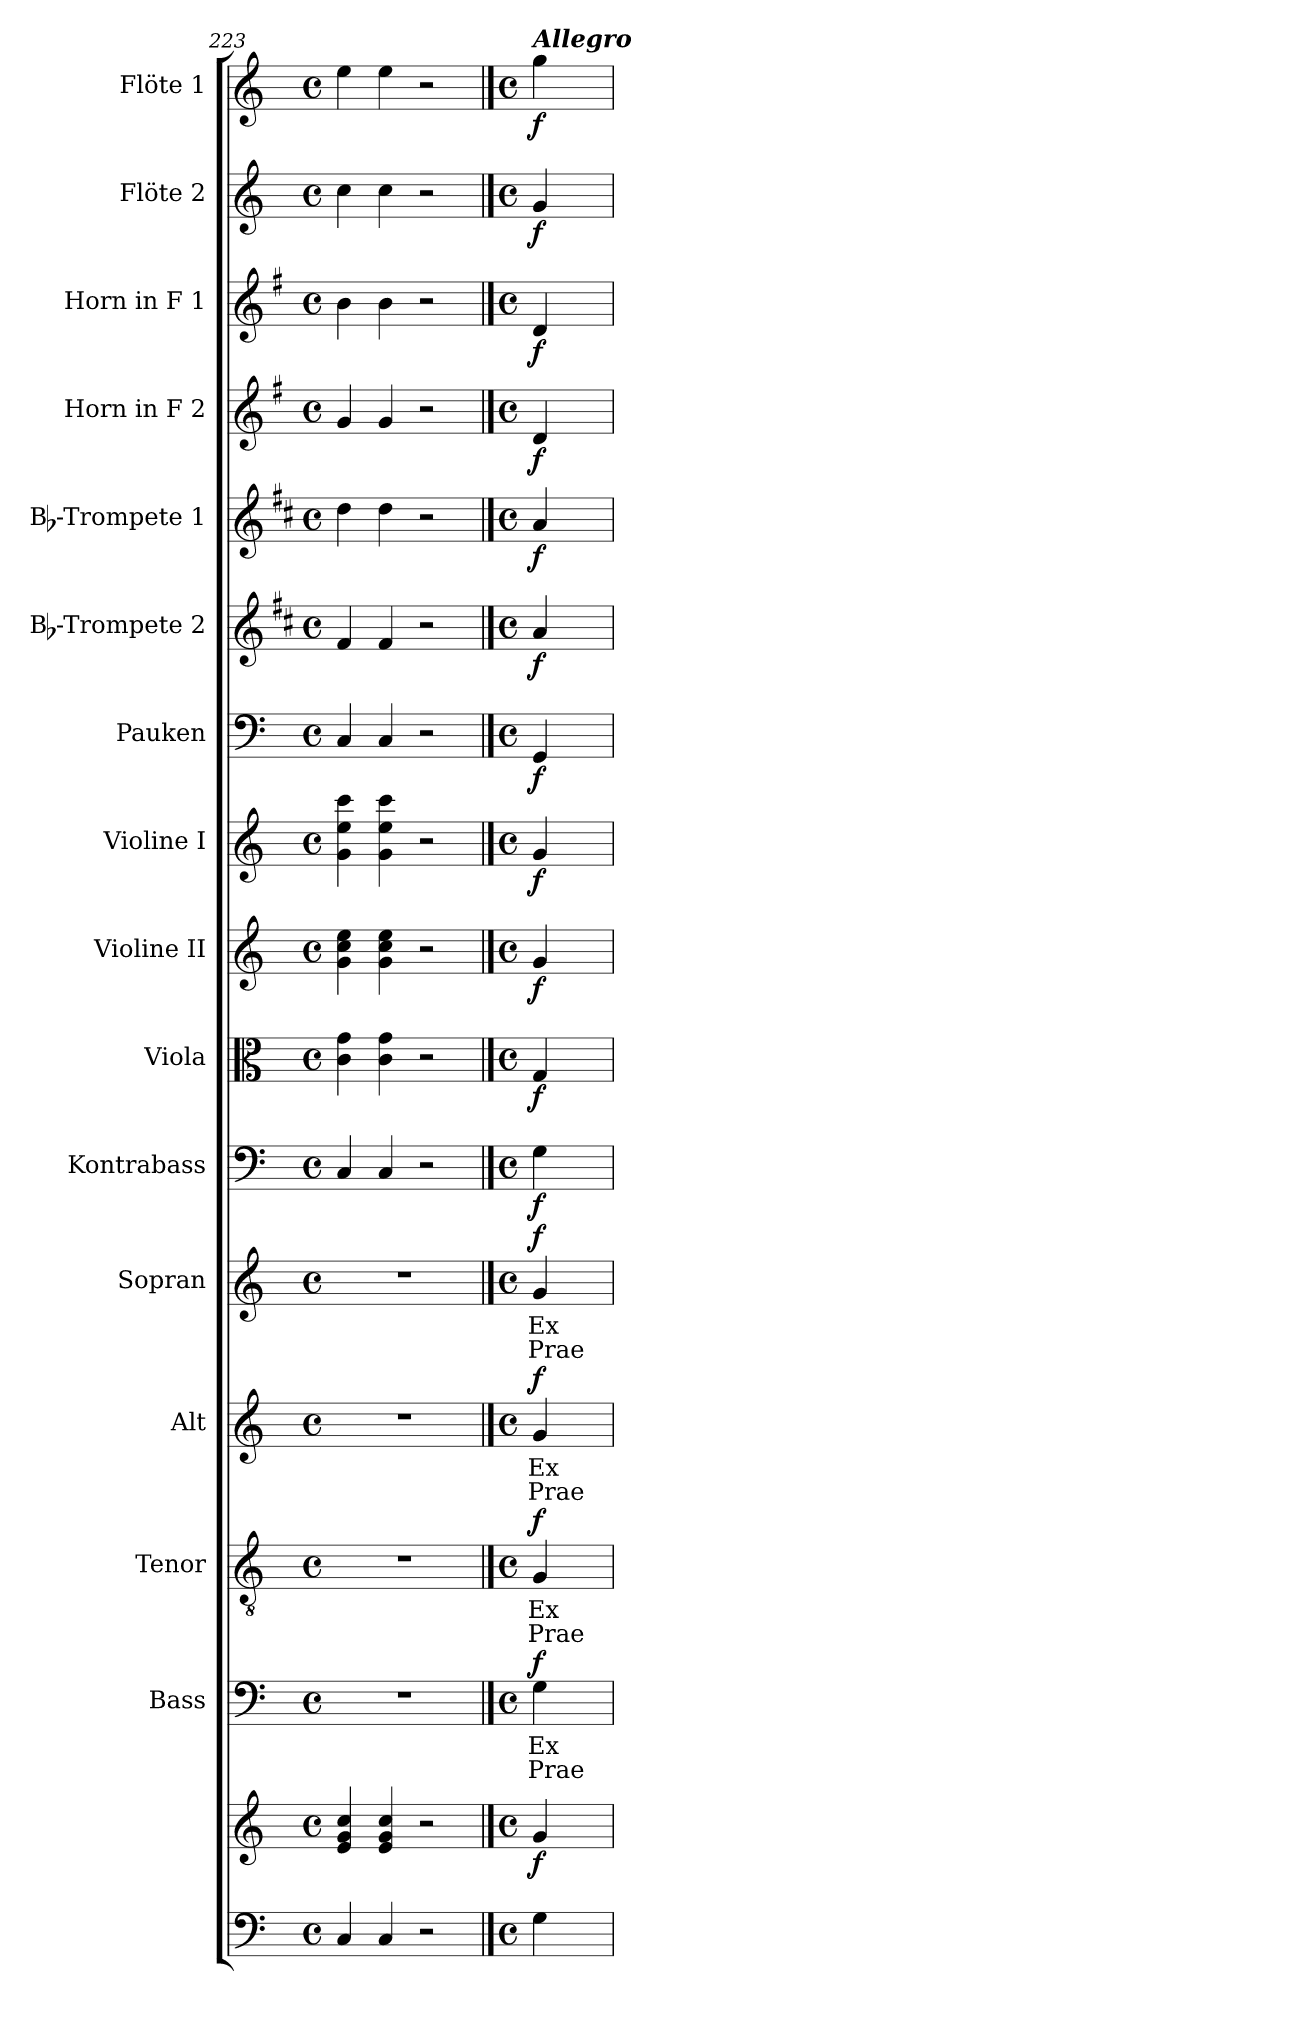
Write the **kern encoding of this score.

**kern	**kern	**dynam	**kern	**text	**text	**dynam	**kern	**text	**text	**dynam	**kern	**text	**text	**dynam	**kern	**text	**text	**dynam	**kern	**dynam	**kern	**dynam	**kern	**dynam	**kern	**dynam	**kern	**dynam	**kern	**dynam	**kern	**dynam	**kern	**dynam	**kern	**dynam	**kern	**dynam	**kern	**dynam
*part16	*part16	*part16	*part15	*part15	*part15	*part15	*part14	*part14	*part14	*part14	*part13	*part13	*part13	*part13	*part12	*part12	*part12	*part12	*part11	*part11	*part10	*part10	*part9	*part9	*part8	*part8	*part7	*part7	*part6	*part6	*part5	*part5	*part4	*part4	*part3	*part3	*part2	*part2	*part1	*part1
*staff17	*staff16	*staff16/17	*staff15	*staff15	*staff15	*staff15	*staff14	*staff14	*staff14	*staff14	*staff13	*staff13	*staff13	*staff13	*staff12	*staff12	*staff12	*staff12	*staff11	*staff11	*staff10	*staff10	*staff9	*staff9	*staff8	*staff8	*staff7	*staff7	*staff6	*staff6	*staff5	*staff5	*staff4	*staff4	*staff3	*staff3	*staff2	*staff2	*staff1	*staff1
*	*	*	*I"Bass	*	*	*	*I"Tenor	*	*	*	*I"Alt	*	*	*	*I"Sopran	*	*	*	*I"Kontrabass	*	*I"Viola	*	*I"Violine II	*	*I"Violine I	*	*I"Pauken	*	*I"Bb-Trompete 2	*	*I"Bb-Trompete 1	*	*I"Horn in F 2	*	*I"Horn in F 1	*	*I"Flöte 2	*	*I"Flöte 1	*
*	*	*	*I'B.	*	*	*	*I'T.	*	*	*	*I'A.	*	*	*	*I'S.	*	*	*	*I'Kb.	*	*I'Vla.	*	*I'Vl. II	*	*I'Vl. I	*	*I'Pk.	*	*I'Bb Trp. 2	*	*I'Bb Trp. 1	*	*	*	*	*	*I'Fl. 2	*	*I'Fl. 1	*
*clefF4	*clefG2	*	*clefF4	*	*	*	*clefGv2	*	*	*	*clefG2	*	*	*	*clefG2	*	*	*	*clefF4	*	*clefC3	*	*clefG2	*	*clefG2	*	*clefF4	*	*clefG2	*	*clefG2	*	*clefG2	*	*clefG2	*	*clefG2	*	*clefG2	*
*	*	*	*	*	*	*	*	*	*	*	*	*	*	*	*	*	*	*	*ITrd7c12	*	*	*	*	*	*	*	*	*	*ITrd1c2	*	*ITrd1c2	*	*ITrd4c7	*	*ITrd4c7	*	*	*	*	*
*k[]	*k[]	*	*k[]	*	*	*	*k[]	*	*	*	*k[]	*	*	*	*k[]	*	*	*	*k[]	*	*k[]	*	*k[]	*	*k[]	*	*k[]	*	*k[]	*	*k[]	*	*k[]	*	*k[]	*	*k[]	*	*k[]	*
*C:	*C:	*	*C:	*	*	*	*C:	*	*	*	*C:	*	*	*	*C:	*	*	*	*C:	*	*C:	*	*C:	*	*C:	*	*C:	*	*C:	*	*C:	*	*C:	*	*C:	*	*C:	*	*C:	*
*M4/4	*M4/4	*	*M4/4	*	*	*	*M4/4	*	*	*	*M4/4	*	*	*	*M4/4	*	*	*	*M4/4	*	*M4/4	*	*M4/4	*	*M4/4	*	*M4/4	*	*M4/4	*	*M4/4	*	*M4/4	*	*M4/4	*	*M4/4	*	*M4/4	*
*met(c)	*met(c)	*	*met(c)	*	*	*	*met(c)	*	*	*	*met(c)	*	*	*	*met(c)	*	*	*	*met(c)	*	*met(c)	*	*met(c)	*	*met(c)	*	*met(c)	*	*met(c)	*	*met(c)	*	*met(c)	*	*met(c)	*	*met(c)	*	*met(c)	*
=223	=223	=223	=223	=223	=223	=223	=223	=223	=223	=223	=223	=223	=223	=223	=223	=223	=223	=223	=223	=223	=223	=223	=223	=223	=223	=223	=223	=223	=223	=223	=223	=223	=223	=223	=223	=223	=223	=223	=223	=223
4C/	4e/ 4g/ 4cc/	.	1r	.	.	.	1r	.	.	.	1r	.	.	.	1r	.	.	.	4CC/	.	4c\ 4g\	.	4g\ 4cc\ 4ee\	.	4g\ 4ee\ 4ccc\	.	4C/	.	4e/	.	4cc\	.	4c/	.	4e\	.	4cc\	.	4ee\	.
4C/	4e/ 4g/ 4cc/	.	.	.	.	.	.	.	.	.	.	.	.	.	.	.	.	.	4CC/	.	4c\ 4g\	.	4g\ 4cc\ 4ee\	.	4g\ 4ee\ 4ccc\	.	4C/	.	4e/	.	4cc\	.	4c/	.	4e\	.	4cc\	.	4ee\	.
2r	2r	.	.	.	.	.	.	.	.	.	.	.	.	.	.	.	.	.	2r	.	2r	.	2r	.	2r	.	2r	.	2r	.	2r	.	2r	.	2r	.	2r	.	2r	.
!!LO:PB:g=z
==224	==224	==224	==224	==224	==224	==224	==224	==224	==224	==224	==224	==224	==224	==224	==224	==224	==224	==224	==224	==224	==224	==224	==224	==224	==224	==224	==224	==224	==224	==224	==224	==224	==224	==224	==224	==224	==224	==224	==224	==224
*M4/4	*M4/4	*	*M4/4	*	*	*	*M4/4	*	*	*	*M4/4	*	*	*	*M4/4	*	*	*	*M4/4	*	*M4/4	*	*M4/4	*	*M4/4	*	*M4/4	*	*M4/4	*	*M4/4	*	*M4/4	*	*M4/4	*	*M4/4	*	*M4/4	*
*met(c)	*met(c)	*	*met(c)	*	*	*	*met(c)	*	*	*	*met(c)	*	*	*	*met(c)	*	*	*	*met(c)	*	*met(c)	*	*met(c)	*	*met(c)	*	*met(c)	*	*met(c)	*	*met(c)	*	*met(c)	*	*met(c)	*	*met(c)	*	*met(c)	*
!	!	!	!	!	!	!	!	!	!	!	!	!	!	!	!	!	!	!	!	!	!	!	!	!	!	!	!	!	!	!	!	!	!	!	!	!	!	!	!LO:TX:a:Bi:t=Allegro	!
!	!	!LO:DY:b	!	!LO:LY:b	!LO:LY:b	!LO:DY:a	!	!LO:LY:b	!LO:LY:b	!LO:DY:a	!	!LO:LY:b	!LO:LY:b	!LO:DY:a	!	!LO:LY:b	!LO:LY:b	!LO:DY:a	!	!LO:DY:b	!	!LO:DY:b	!	!LO:DY:b	!	!LO:DY:b	!	!LO:DY:b	!	!LO:DY:b	!	!LO:DY:b	!	!LO:DY:b	!	!LO:DY:b	!	!LO:DY:b	!	!LO:DY:b
4G\	4g/	f	4G\	Ex-	Prae-	f	4G/	Ex-	Prae-	f	4g/	Ex-	Prae-	f	4g/	Ex-	Prae-	f	4GG\	f	4G/	f	4g/	f	4g/	f	4GG/	f	4g/	f	4g/	f	4G/	f	4G/	f	4g/	f	4gg\	f
=	=	=	=	=	=	=	=	=	=	=	=	=	=	=	=	=	=	=	=	=	=	=	=	=	=	=	=	=	=	=	=	=	=	=	=	=	=	=	=	=
*-	*-	*-	*-	*-	*-	*-	*-	*-	*-	*-	*-	*-	*-	*-	*-	*-	*-	*-	*-	*-	*-	*-	*-	*-	*-	*-	*-	*-	*-	*-	*-	*-	*-	*-	*-	*-	*-	*-	*-	*-
